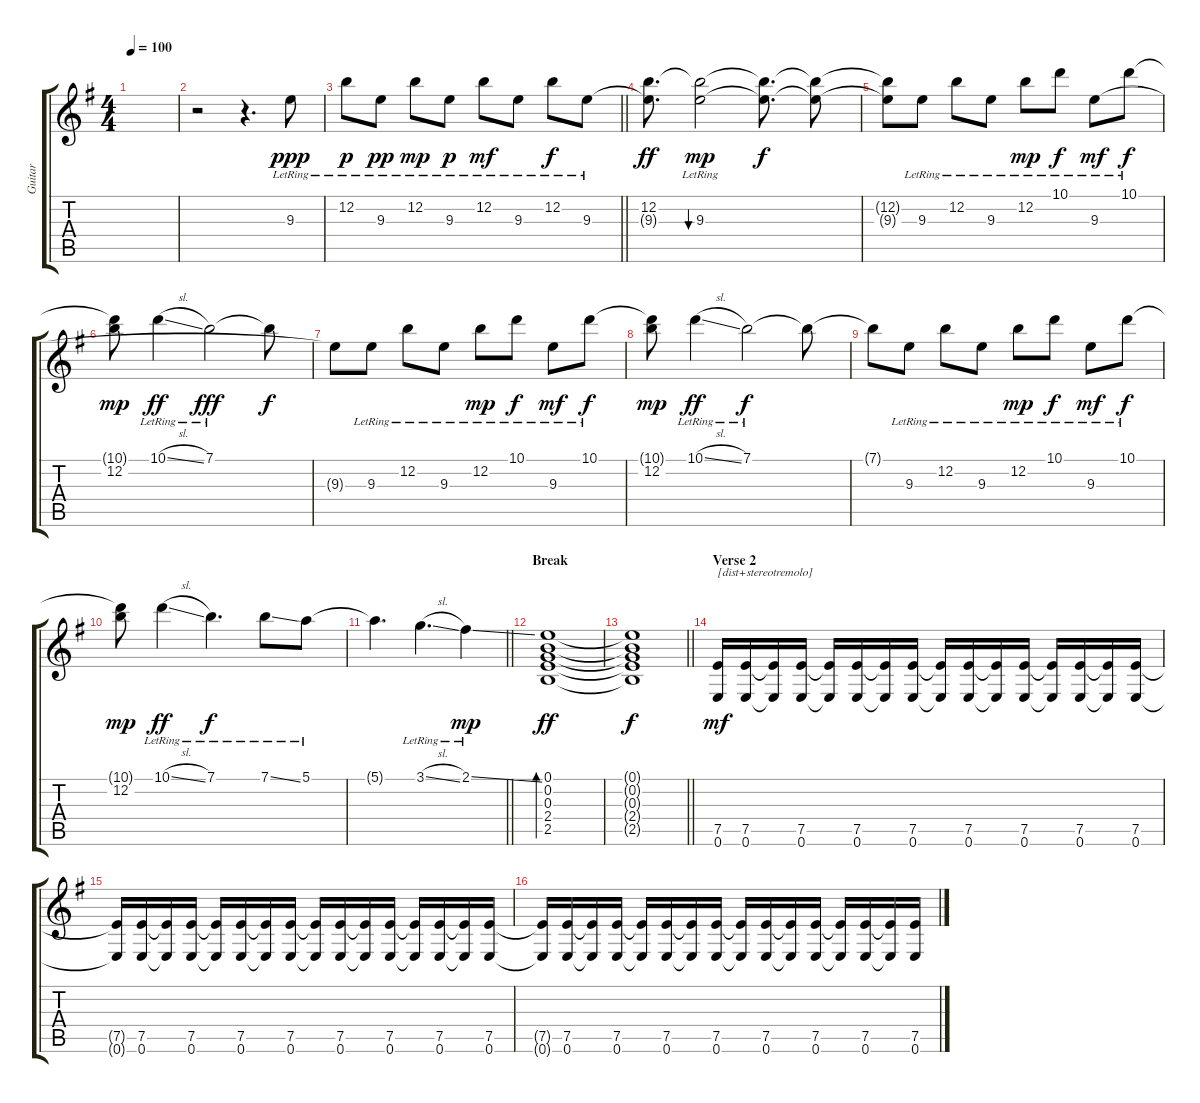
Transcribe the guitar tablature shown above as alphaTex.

\track ("Guitar" "Guitar") {instrument distortionguitar}
\staff {score tabs}
\tuning (E4 B3 G3 D3 A2 E2) {hide}
\ts (4 4)
\tempo 100
\clef g2
\ks eminor
|
r.2{volume 4} r.4{d} 9.3{lr}.8{dy ppp} |
\barLineRight lightlight
12.2{lr}.8{dy p} 9.3{lr}.8{dy pp} 12.2{lr}.8{dy mp} 9.3{lr}.8{dy p} 12.2{lr}.8{dy mf} 9.3{lr}.8 12.2{lr}.8{dy f} 9.3{lr}.8 |
(12.2 9.3{t}).8{d dy ff} (12.2{t} 9.3{lr}).2{bu 480 dy mp} (12.2{t} 9.3{t}).8{d dy f} (12.2{t} 9.3{t}).8 |
(12.2{t} 9.3{t}).8 9.3{lr}.8 12.2{lr}.8 9.3{lr}.8 12.2{lr}.8{dy mp} 10.1{lr}.8{dy f} 9.3{lr}.8{dy mf} 10.1{lr}.8{dy f} |
(10.1{t} 12.2).8{dy mp} 10.1{sl lr}.4{dy ff} 7.1{lr}.2{dy fff} 7.1{t}.8{dy f} |
9.3{t}.8 9.3{lr}.8 12.2{lr}.8 9.3{lr}.8 12.2{lr}.8{dy mp} 10.1{lr}.8{dy f} 9.3{lr}.8{dy mf} 10.1{lr}.8{dy f} |
(10.1{t} 12.2).8{dy mp} 10.1{sl lr}.4{dy ff} 7.1{lr}.2{dy f} 7.1{t}.8 |
7.1{t}.8 9.3{lr}.8 12.2{lr}.8 9.3{lr}.8 12.2{lr}.8{dy mp} 10.1{lr}.8{dy f} 9.3{lr}.8{dy mf} 10.1{lr}.8{dy f} |
(10.1{t} 12.2).8{dy mp} 10.1{sl lr}.4{dy ff} 7.1{lr}.4{d dy f} 7.1{ss lr}.8 5.1{lr}.8 |
\barLineRight lightlight
5.1{t}.4{d} 3.1{sl lr}.4{d} 2.1{ss lr}.4{dy mp} |
\section ("" "Break")
(0.1 0.2 0.3 2.4 2.5).1{bd 480 dy ff volume 8} |
\barLineRight lightlight
(0.1{t} 0.2{t} 0.3{t} 2.4{t} 2.5{t}).1{dy f} |
\section ("" "Verse 2")
(7.5 0.6).16{txt "[dist+stereotremolo]" dy mf instrument distortionguitar} (7.5 0.6).16{volume 3} (7.5{t} 0.6{t}).16{volume 7} (7.5 0.6).16{volume 3} (7.5{t} 0.6{t}).16{volume 7} (7.5 0.6).16{volume 3} (7.5{t} 0.6{t}).16{volume 7} (7.5 0.6).16{volume 3} (7.5{t} 0.6{t}).16{volume 7} (7.5 0.6).16{volume 3} (7.5{t} 0.6{t}).16{volume 7} (7.5 0.6).16{volume 3} (7.5{t} 0.6{t}).16{volume 7} (7.5 0.6).16{volume 3} (7.5{t} 0.6{t}).16{volume 7} (7.5 0.6).16{volume 3} |
(7.5{t} 0.6{t}).16{volume 7} (7.5 0.6).16{volume 3} (7.5{t} 0.6{t}).16{volume 7} (7.5 0.6).16{volume 3} (7.5{t} 0.6{t}).16{volume 7} (7.5 0.6).16{volume 3} (7.5{t} 0.6{t}).16{volume 7} (7.5 0.6).16{volume 3} (7.5{t} 0.6{t}).16{volume 7} (7.5 0.6).16{volume 3} (7.5{t} 0.6{t}).16{volume 7} (7.5 0.6).16{volume 3} (7.5{t} 0.6{t}).16{volume 7} (7.5 0.6).16{volume 3} (7.5{t} 0.6{t}).16{volume 7} (7.5 0.6).16{volume 3} |
(7.5{t} 0.6{t}).16{volume 7} (7.5 0.6).16{volume 3} (7.5{t} 0.6{t}).16{volume 7} (7.5 0.6).16{volume 3} (7.5{t} 0.6{t}).16{volume 7} (7.5 0.6).16{volume 3} (7.5{t} 0.6{t}).16{volume 7} (7.5 0.6).16{volume 3} (7.5{t} 0.6{t}).16{volume 7} (7.5 0.6).16{volume 3} (7.5{t} 0.6{t}).16{volume 7} (7.5 0.6).16{volume 3} (7.5{t} 0.6{t}).16{volume 7} (7.5 0.6).16{volume 3} (7.5{t} 0.6{t}).16{volume 7} (7.5 0.6).16{volume 3}
